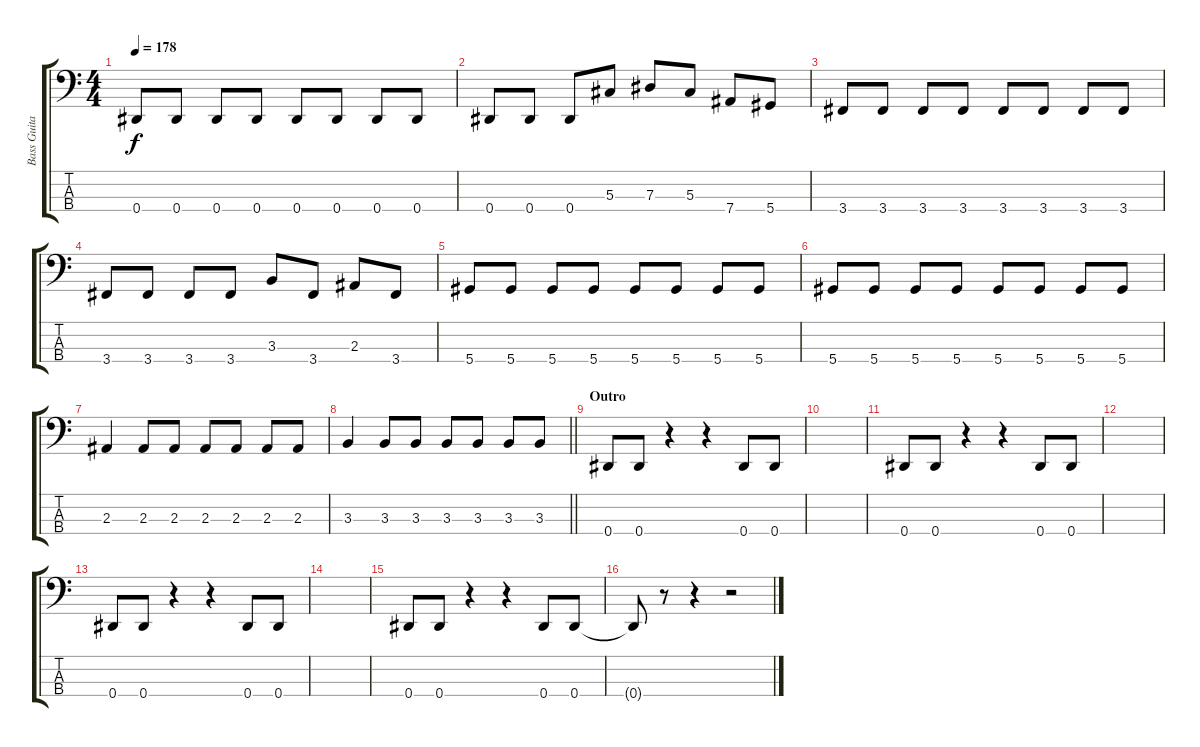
\track ("Bass Guitar" "Bass Guita") {instrument electricbassfinger}
\staff {score tabs}
\tuning (Gb2 Db2 Ab1 Eb1) {hide}
\ts (4 4)
\tempo 178
\clef f4
\ks c
0.4.8{dy f} 0.4.8 0.4.8 0.4.8 0.4.8 0.4.8 0.4.8 0.4.8 |
0.4.8 0.4.8 0.4.8 5.3.8 7.3.8 5.3.8 7.4.8 5.4.8 |
3.4.8 3.4.8 3.4.8 3.4.8 3.4.8 3.4.8 3.4.8 3.4.8 |
3.4.8 3.4.8 3.4.8 3.4.8 3.3.8 3.4.8 2.3.8 3.4.8 |
5.4.8 5.4.8 5.4.8 5.4.8 5.4.8 5.4.8 5.4.8 5.4.8 |
5.4.8 5.4.8 5.4.8 5.4.8 5.4.8 5.4.8 5.4.8 5.4.8 |
2.3.4 2.3.8 2.3.8 2.3.8 2.3.8 2.3.8 2.3.8 |
\barLineRight lightlight
3.3.4 3.3.8 3.3.8 3.3.8 3.3.8 3.3.8 3.3.8 |
\section ("" "Outro")
0.4.8 0.4.8 r.4 r.4 0.4.8 0.4.8 |
|
0.4.8 0.4.8 r.4 r.4 0.4.8 0.4.8 |
|
0.4.8 0.4.8 r.4 r.4 0.4.8 0.4.8 |
|
0.4.8 0.4.8 r.4 r.4 0.4.8 0.4.8 |
0.4{t}.8 r.8 r.4 r.2
